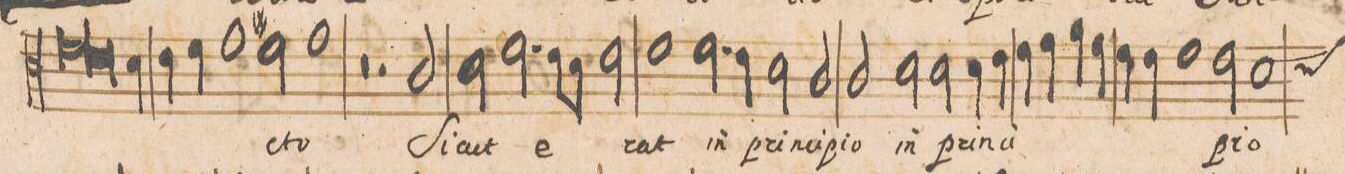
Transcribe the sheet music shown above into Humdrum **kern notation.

**kern	**text
*I"[CANTVS.]	*
*clefC3	*
*k[]	*
*met(C|)	*
*M2/1	*
1f	.
*col	*
2.e\	.
*Xlig	*
4d\	.
*Xcol	*
=61-	=61-
4e\	.
4f\	.
1g	.
2f#X\	cto
=62-	=62-
1g	.
1r	.
=63-	=63-
1r	.
2r	.
2c/	Si-
=64-	=64-
2d\	-cut
2.fny\	e-
8e\L	.
8d\J	.
2e\	.
=65-	=65-
1f	-rat
2.f\	in
4e\	prin-
=66-	=66-
2d\	-ci-
2c/	-pi-
2c/	-o
2d\	in
=67-	=67-
2d\	prin-
4d\	-ci-
4e\	.
4f\	.
4g\	.
4a\	.
4g\	.
=68-	=68-
4f\	.
4e\	.
1f	.
2e\	-pi-
=69-	=69-
*custos:d	*
1d	-o
*-	*-
